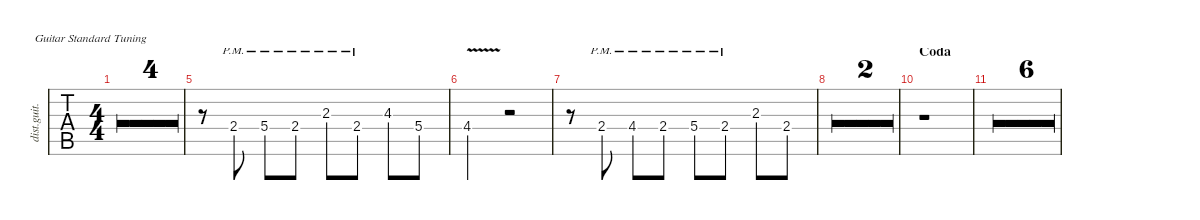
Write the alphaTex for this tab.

\defaultSystemsLayout 4
\hideDynamics
\bracketExtendMode nobrackets
\track ("Lead Guitar" "dist.guit.") {defaultSystemsLayout 4 multiBarRest instrument distortionguitar}
\staff {tabs}
\tuning (E4 B3 G3 D3 A2 E2)
\ts (4 4)
\tempo 125
\clef g2
\ks c
r.1{dy mf} |
r.1 |
r.1 |
r.1 |
r.8 2.4{pm}.8 5.4{pm}.8 2.4{pm}.8 2.3{pm}.8 2.4{pm}.8 4.3.8 5.4.8 |
4.4{v acc #}.2 r.2 |
r.8 2.4{pm}.8 4.4{pm acc #}.8 2.4{pm}.8 5.4{pm}.8 2.4{pm}.8 2.3.8 2.4.8 |
r.1 |
r.1 |
\section ("" "Coda")
r.1 |
r.1 |
r.1 |
r.1 |
r.1 |
r.1 |
r.1
